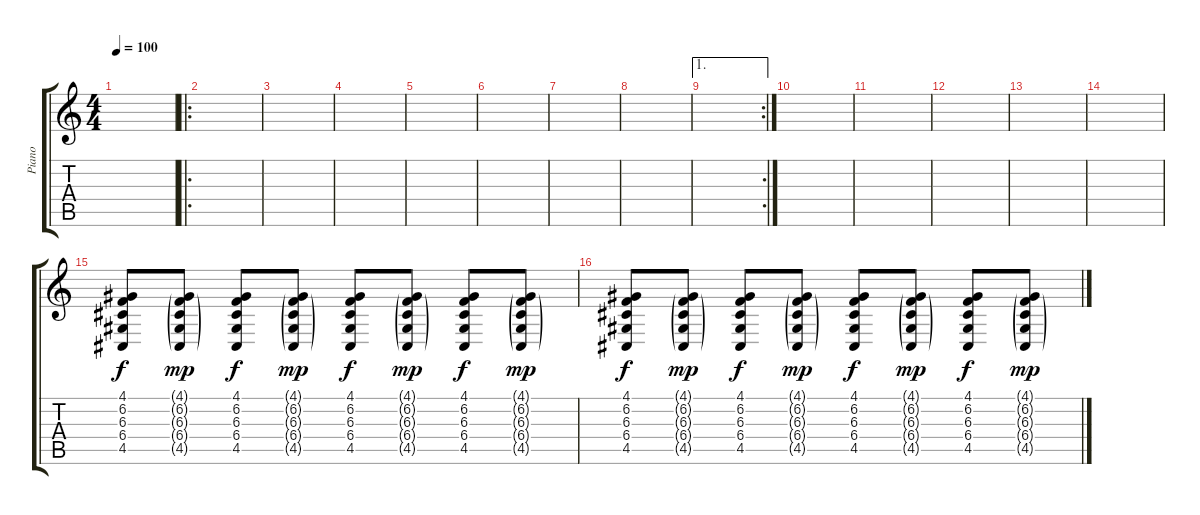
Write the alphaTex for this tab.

\track ("Piano" "Piano") {instrument brightacousticpiano}
\staff {score tabs}
\tuning (E4 B3 G3 D3 A2 E2) {hide}
\ts (4 4)
\tempo 100
\clef g2
\ks c
|
\ro
|
|
|
|
|
|
|
\ae 1
\rc 2
|
|
|
|
|
|
(4.1 6.2 6.3 6.4 4.5).8 (4.1{g} 6.2{g} 6.3{g} 6.4{g} 4.5{g}).8{dy mp} (4.1 6.2 6.3 6.4 4.5).8{dy f} (4.1{g} 6.2{g} 6.3{g} 6.4{g} 4.5{g}).8{dy mp} (4.1 6.2 6.3 6.4 4.5).8{dy f} (4.1{g} 6.2{g} 6.3{g} 6.4{g} 4.5{g}).8{dy mp} (4.1 6.2 6.3 6.4 4.5).8{dy f} (4.1{g} 6.2{g} 6.3{g} 6.4{g} 4.5{g}).8{dy mp} |
(4.1 6.2 6.3 6.4 4.5).8{dy f} (4.1{g} 6.2{g} 6.3{g} 6.4{g} 4.5{g}).8{dy mp} (4.1 6.2 6.3 6.4 4.5).8{dy f} (4.1{g} 6.2{g} 6.3{g} 6.4{g} 4.5{g}).8{dy mp} (4.1 6.2 6.3 6.4 4.5).8{dy f} (4.1{g} 6.2{g} 6.3{g} 6.4{g} 4.5{g}).8{dy mp} (4.1 6.2 6.3 6.4 4.5).8{dy f} (4.1{g} 6.2{g} 6.3{g} 6.4{g} 4.5{g}).8{dy mp}
